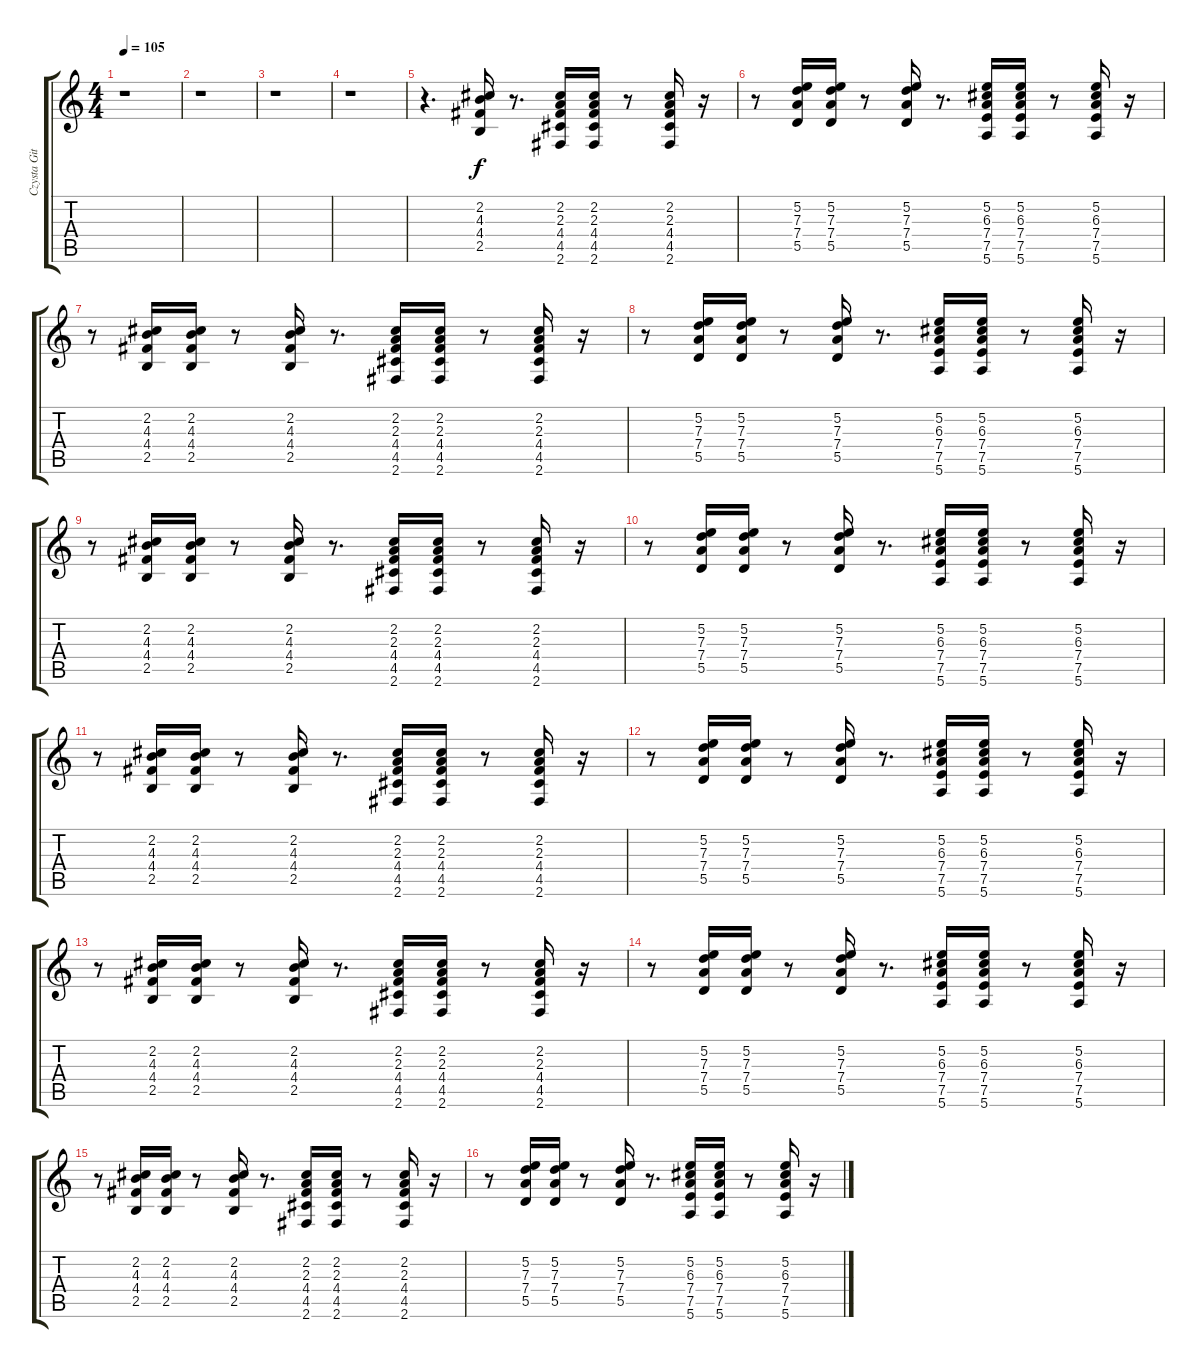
\track ("Czysta Gitara " "Czysta Git") {instrument electricguitarclean}
\staff {score tabs}
\tuning (E4 B3 G3 D3 A2 E2) {hide}
\ts (4 4)
\tempo 105
\clef g2
\ks c
r.1{dy f} |
r.1 |
r.1 |
r.1 |
r.4{d} (2.2 4.3 4.4 2.5).16 r.8{d} (2.2 2.3 4.4 4.5 2.6).16 (2.2 2.3 4.4 4.5 2.6).16 r.8 (2.2 2.3 4.4 4.5 2.6).16 r.16 |
r.8 (5.2 7.3 7.4 5.5).16 (5.2 7.3 7.4 5.5).16 r.8 (5.2 7.3 7.4 5.5).16 r.8{d} (5.2 6.3 7.4 7.5 5.6).16 (5.2 6.3 7.4 7.5 5.6).16 r.8 (5.2 6.3 7.4 7.5 5.6).16 r.16 |
r.8 (2.2 4.3 4.4 2.5).16 (2.2 4.3 4.4 2.5).16 r.8 (2.2 4.3 4.4 2.5).16 r.8{d} (2.2 2.3 4.4 4.5 2.6).16 (2.2 2.3 4.4 4.5 2.6).16 r.8 (2.2 2.3 4.4 4.5 2.6).16 r.16 |
r.8 (5.2 7.3 7.4 5.5).16 (5.2 7.3 7.4 5.5).16 r.8 (5.2 7.3 7.4 5.5).16 r.8{d} (5.2 6.3 7.4 7.5 5.6).16 (5.2 6.3 7.4 7.5 5.6).16 r.8 (5.2 6.3 7.4 7.5 5.6).16 r.16 |
r.8 (2.2 4.3 4.4 2.5).16 (2.2 4.3 4.4 2.5).16 r.8 (2.2 4.3 4.4 2.5).16 r.8{d} (2.2 2.3 4.4 4.5 2.6).16 (2.2 2.3 4.4 4.5 2.6).16 r.8 (2.2 2.3 4.4 4.5 2.6).16 r.16 |
r.8 (5.2 7.3 7.4 5.5).16 (5.2 7.3 7.4 5.5).16 r.8 (5.2 7.3 7.4 5.5).16 r.8{d} (5.2 6.3 7.4 7.5 5.6).16 (5.2 6.3 7.4 7.5 5.6).16 r.8 (5.2 6.3 7.4 7.5 5.6).16 r.16 |
r.8 (2.2 4.3 4.4 2.5).16 (2.2 4.3 4.4 2.5).16 r.8 (2.2 4.3 4.4 2.5).16 r.8{d} (2.2 2.3 4.4 4.5 2.6).16 (2.2 2.3 4.4 4.5 2.6).16 r.8 (2.2 2.3 4.4 4.5 2.6).16 r.16 |
r.8 (5.2 7.3 7.4 5.5).16 (5.2 7.3 7.4 5.5).16 r.8 (5.2 7.3 7.4 5.5).16 r.8{d} (5.2 6.3 7.4 7.5 5.6).16 (5.2 6.3 7.4 7.5 5.6).16 r.8 (5.2 6.3 7.4 7.5 5.6).16 r.16 |
r.8 (2.2 4.3 4.4 2.5).16 (2.2 4.3 4.4 2.5).16 r.8 (2.2 4.3 4.4 2.5).16 r.8{d} (2.2 2.3 4.4 4.5 2.6).16 (2.2 2.3 4.4 4.5 2.6).16 r.8 (2.2 2.3 4.4 4.5 2.6).16 r.16 |
r.8 (5.2 7.3 7.4 5.5).16 (5.2 7.3 7.4 5.5).16 r.8 (5.2 7.3 7.4 5.5).16 r.8{d} (5.2 6.3 7.4 7.5 5.6).16 (5.2 6.3 7.4 7.5 5.6).16 r.8 (5.2 6.3 7.4 7.5 5.6).16 r.16 |
r.8 (2.2 4.3 4.4 2.5).16 (2.2 4.3 4.4 2.5).16 r.8 (2.2 4.3 4.4 2.5).16 r.8{d} (2.2 2.3 4.4 4.5 2.6).16 (2.2 2.3 4.4 4.5 2.6).16 r.8 (2.2 2.3 4.4 4.5 2.6).16 r.16 |
r.8 (5.2 7.3 7.4 5.5).16 (5.2 7.3 7.4 5.5).16 r.8 (5.2 7.3 7.4 5.5).16 r.8{d} (5.2 6.3 7.4 7.5 5.6).16 (5.2 6.3 7.4 7.5 5.6).16 r.8 (5.2 6.3 7.4 7.5 5.6).16 r.16
